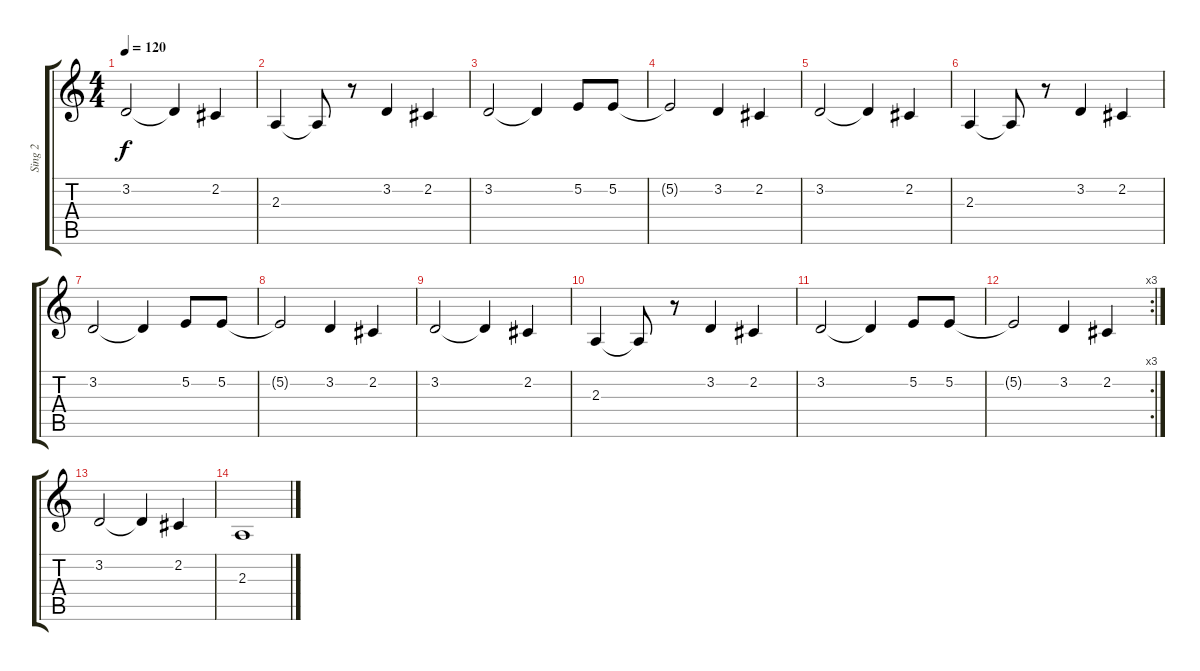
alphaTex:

\track ("Sing 2" "Sing 2") {instrument harmonica}
\staff {score tabs}
\tuning (E4 B3 G3 D3 A2 E2) {hide}
\ts (4 4)
\tempo 120
\clef g2
\ks c
3.2.2{dy f} 3.2{t}.4 2.2.4 |
2.3.4 2.3{t}.8 r.8 3.2.4 2.2.4 |
3.2.2 3.2{t}.4 5.2.8 5.2.8 |
5.2{t}.2 3.2.4 2.2.4 |
3.2.2 3.2{t}.4 2.2.4 |
2.3.4 2.3{t}.8 r.8 3.2.4 2.2.4 |
3.2.2 3.2{t}.4 5.2.8 5.2.8 |
5.2{t}.2 3.2.4 2.2.4 |
3.2.2 3.2{t}.4 2.2.4 |
2.3.4 2.3{t}.8 r.8 3.2.4 2.2.4 |
3.2.2 3.2{t}.4 5.2.8 5.2.8 |
\rc 3
5.2{t}.2 3.2.4 2.2.4 |
3.2.2 3.2{t}.4 2.2.4 |
2.3.1
